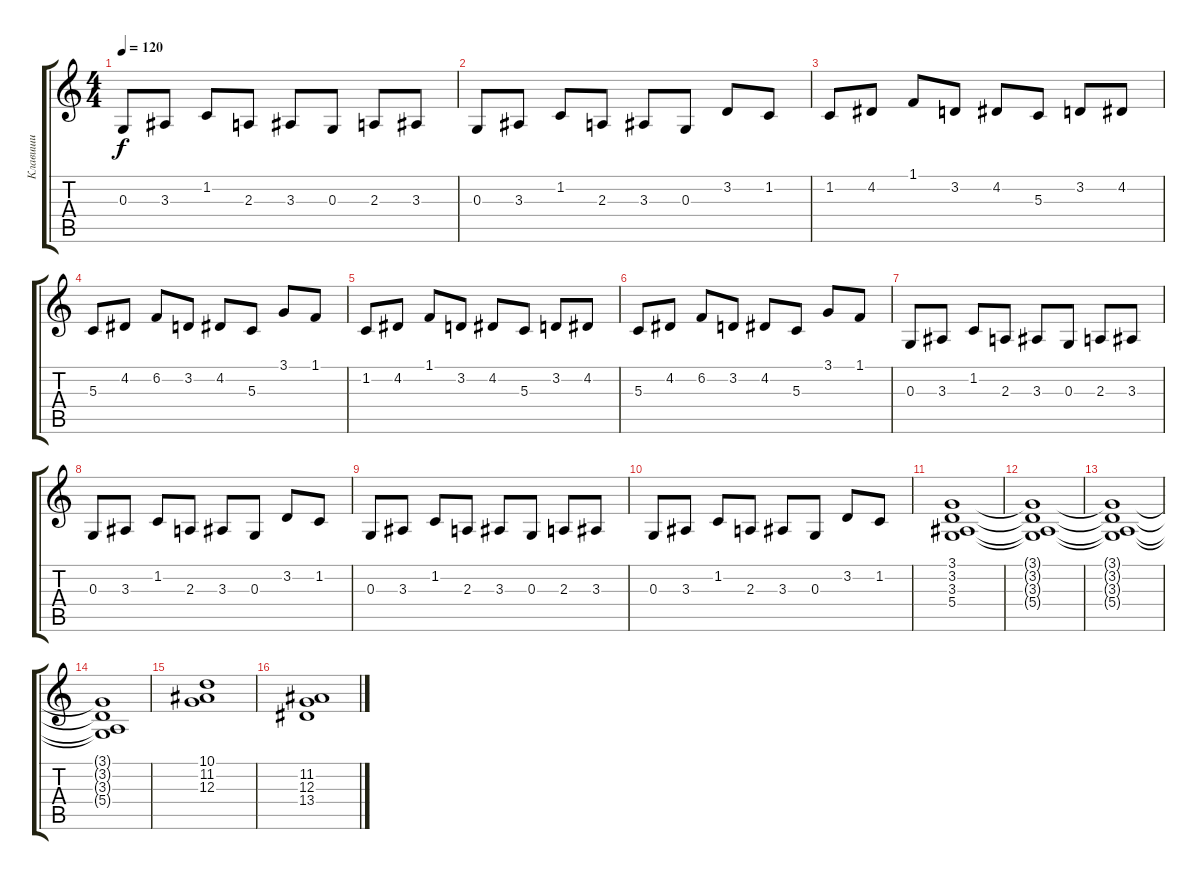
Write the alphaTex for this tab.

\track ("Клавиши" "Клавиши") {instrument choiraahs}
\staff {score tabs}
\tuning (E4 B3 G3 D3 A2 E2) {hide}
\ts (4 4)
\tempo 120
\clef g2
\ks c
0.3.8{dy f} 3.3.8 1.2.8 2.3.8 3.3.8 0.3.8 2.3.8 3.3.8 |
0.3.8 3.3.8 1.2.8 2.3.8 3.3.8 0.3.8 3.2.8 1.2.8 |
1.2.8 4.2.8 1.1.8 3.2.8 4.2.8 5.3.8 3.2.8 4.2.8 |
5.3.8 4.2.8 6.2.8 3.2.8 4.2.8 5.3.8 3.1.8 1.1.8 |
1.2.8 4.2.8 1.1.8 3.2.8 4.2.8 5.3.8 3.2.8 4.2.8 |
5.3.8 4.2.8 6.2.8 3.2.8 4.2.8 5.3.8 3.1.8 1.1.8 |
0.3.8 3.3.8 1.2.8 2.3.8 3.3.8 0.3.8 2.3.8 3.3.8 |
0.3.8 3.3.8 1.2.8 2.3.8 3.3.8 0.3.8 3.2.8 1.2.8 |
0.3.8 3.3.8 1.2.8 2.3.8 3.3.8 0.3.8 2.3.8 3.3.8 |
0.3.8 3.3.8 1.2.8 2.3.8 3.3.8 0.3.8 3.2.8 1.2.8 |
(3.1 3.2 3.3 5.4).1 |
(3.1{t} 3.2{t} 3.3{t} 5.4{t}).1 |
(3.1{t} 3.2{t} 3.3{t} 5.4{t}).1 |
(3.1{t} 3.2{t} 3.3{t} 5.4{t}).1 |
(10.1 11.2 12.3).1 |
(11.2 12.3 13.4).1
